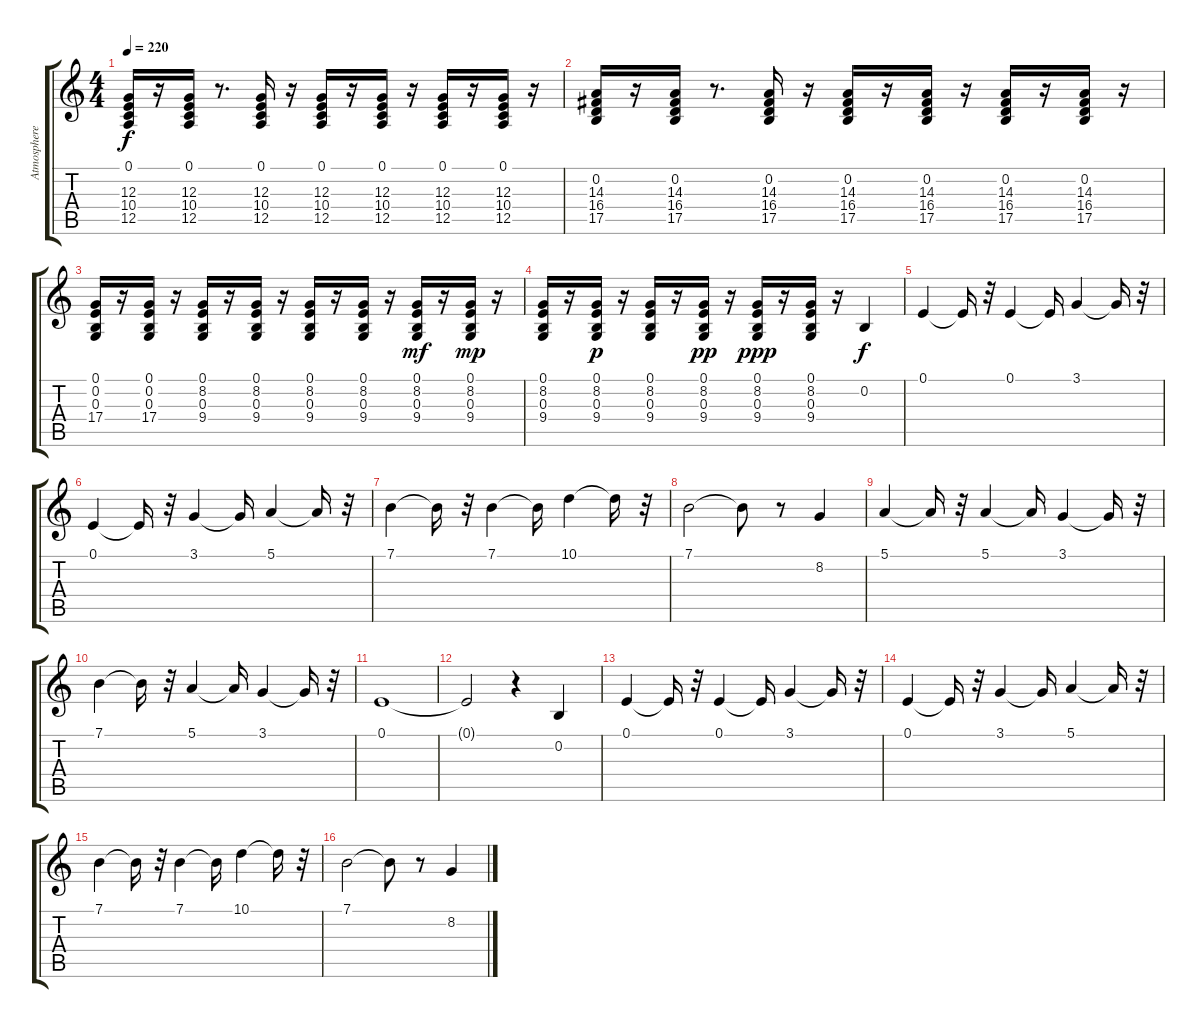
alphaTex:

\track ("Atmosphere" "Atmosphere") {instrument fx4atmosphere}
\staff {score tabs}
\tuning (E4 B3 G3 D3 A2 E2) {hide}
\ts (4 4)
\tempo 220
\clef g2
\ks c
(0.1 12.3 10.4 12.5).16{dy f} r.16 (0.1 12.3 10.4 12.5).16 r.8{d} (0.1 12.3 10.4 12.5).16 r.16 (0.1 12.3 10.4 12.5).16 r.16 (0.1 12.3 10.4 12.5).16 r.16 (0.1 12.3 10.4 12.5).16 r.16 (0.1 12.3 10.4 12.5).16 r.16 |
(0.2 14.3 16.4 17.5).16 r.16 (0.2 14.3 16.4 17.5).16 r.8{d} (0.2 14.3 16.4 17.5).16 r.16 (0.2 14.3 16.4 17.5).16 r.16 (0.2 14.3 16.4 17.5).16 r.16 (0.2 14.3 16.4 17.5).16 r.16 (0.2 14.3 16.4 17.5).16 r.16 |
(0.1 0.2 0.3 17.4).16 r.16 (0.1 0.2 0.3 17.4).16 r.16 (0.1 8.2 0.3 9.4).16 r.16 (0.1 8.2 0.3 9.4).16 r.16 (0.1 8.2 0.3 9.4).16 r.16 (0.1 8.2 0.3 9.4).16 r.16 (0.1 8.2 0.3 9.4).16{dy mf} r.16 (0.1 8.2 0.3 9.4).16{dy mp} r.16 |
(0.1 8.2 0.3 9.4).16 r.16 (0.1 8.2 0.3 9.4).16{dy p} r.16 (0.1 8.2 0.3 9.4).16 r.16 (0.1 8.2 0.3 9.4).16{dy pp} r.16 (0.1 8.2 0.3 9.4).16{dy ppp} r.16 (0.1 8.2 0.3 9.4).16 r.16 0.2.4{dy f volume 16} |
0.1.4 0.1{t}.16 r.32 0.1.4 0.1{t}.16 3.1.4 3.1{t}.16 r.32 |
0.1.4 0.1{t}.16 r.32 3.1.4 3.1{t}.16 5.1.4 5.1{t}.16 r.32 |
7.1.4 7.1{t}.16 r.32 7.1.4 7.1{t}.16 10.1.4 10.1{t}.16 r.32 |
7.1.2 7.1{t}.8 r.8 8.2.4 |
5.1.4 5.1{t}.16 r.32 5.1.4 5.1{t}.16 3.1.4 3.1{t}.16 r.32 |
7.1.4 7.1{t}.16 r.32 5.1.4 5.1{t}.16 3.1.4 3.1{t}.16 r.32 |
0.1.1 |
0.1{t}.2 r.4 0.2.4 |
0.1.4 0.1{t}.16 r.32 0.1.4 0.1{t}.16 3.1.4 3.1{t}.16 r.32 |
0.1.4 0.1{t}.16 r.32 3.1.4 3.1{t}.16 5.1.4 5.1{t}.16 r.32 |
7.1.4 7.1{t}.16 r.32 7.1.4 7.1{t}.16 10.1.4 10.1{t}.16 r.32 |
7.1.2 7.1{t}.8 r.8 8.2.4
